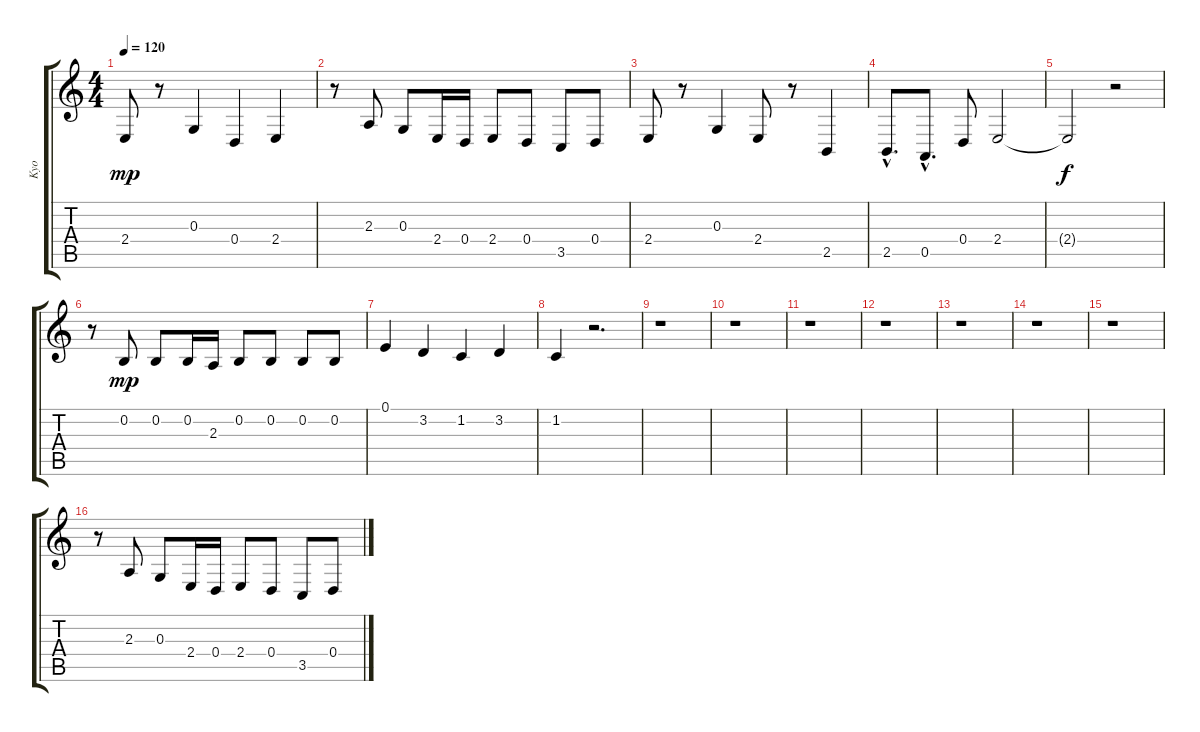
\track ("Kyo" "Kyo") {instrument fx5brightness}
\staff {score tabs}
\tuning (E4 B3 G3 D3 A2 E2) {hide}
\ts (4 4)
\tempo 120
\clef g2
\ks c
2.4.8{dy mp} r.8 0.3.4 0.4.4 2.4.4 |
r.8 2.3.8 0.3.8 2.4.16 0.4.16 2.4.8 0.4.8 3.5.8 0.4.8 |
2.4.8 r.8 0.3.4 2.4.8 r.8 2.5.4 |
2.5{hac}.8{d} 0.5{hac}.8{d} 0.4.8 2.4.2 |
2.4{t}.2{dy f} r.2 |
r.8 0.2.8{dy mp} 0.2.8 0.2.16 2.3.16 0.2.8 0.2.8 0.2.8 0.2.8 |
0.1.4 3.2.4 1.2.4 3.2.4 |
1.2.4 r.2{d} |
r.1 |
r.1 |
r.1 |
r.1 |
r.1 |
r.1 |
r.1 |
r.8 2.3.8 0.3.8 2.4.16 0.4.16 2.4.8 0.4.8 3.5.8 0.4.8
